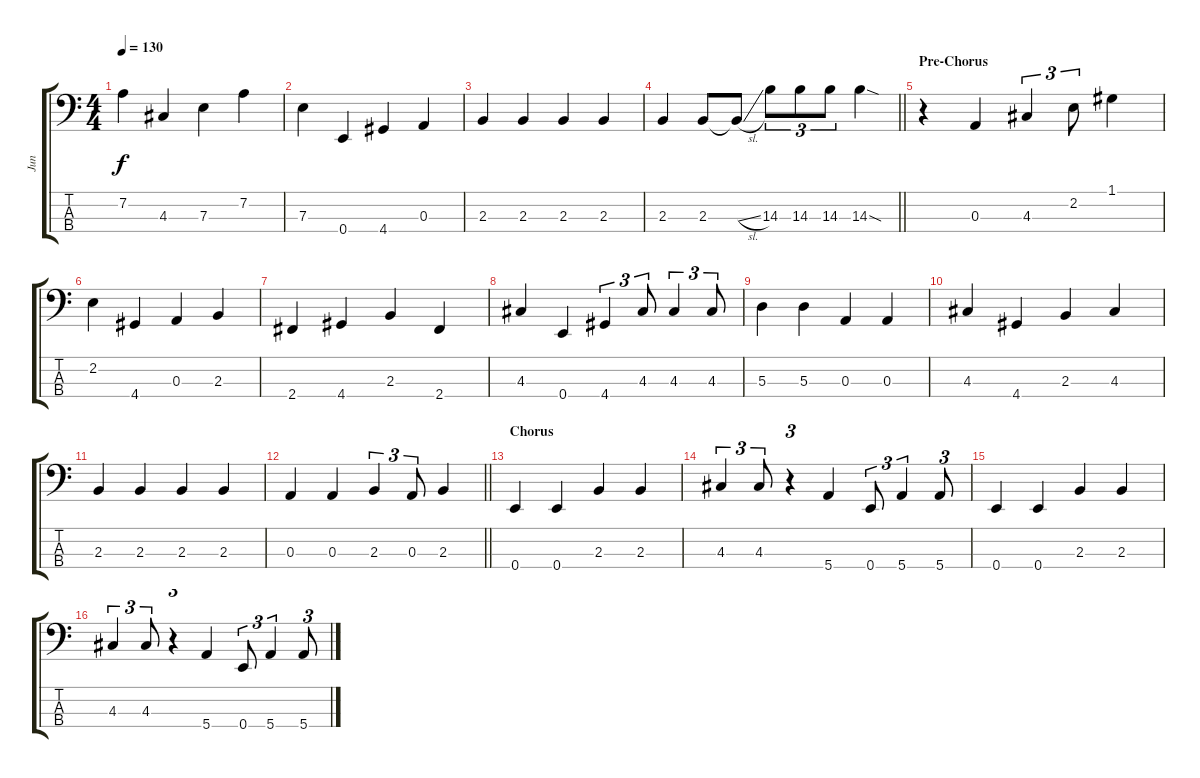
\track ("Jun" "Jun") {instrument electricbasspick}
\staff {score tabs}
\tuning (G2 D2 A1 E1) {hide}
\ts (4 4)
\tempo 130
\clef f4
\ks c
7.2.4{dy f} 4.3.4 7.3.4 7.2.4 |
7.3.4 0.4.4 4.4.4 0.3.4 |
2.3.4 2.3.4 2.3.4 2.3.4 |
\barLineRight lightlight
2.3.4 2.3.8 2.3{sl t}.8 14.3.8{tu (3 2)} 14.3.8{tu (3 2)} 14.3.8{tu (3 2)} 14.3{sod}.4 |
\section ("" "Pre-Chorus")
r.4 0.3.4 4.3.4{tu (3 2)} 2.2.8{tu (3 2)} 1.1.4 |
2.2.4 4.4.4 0.3.4 2.3.4 |
2.4.4 4.4.4 2.3.4 2.4.4 |
4.3.4 0.4.4 4.4.4{tu (3 2)} 4.3.8{tu (3 2)} 4.3.4{tu (3 2)} 4.3.8{tu (3 2)} |
5.3.4 5.3.4 0.3.4 0.3.4 |
4.3.4 4.4.4 2.3.4 4.3.4 |
2.3.4 2.3.4 2.3.4 2.3.4 |
\barLineRight lightlight
0.3.4 0.3.4 2.3.4{tu (3 2)} 0.3.8{tu (3 2)} 2.3.4 |
\section ("" "Chorus")
0.4.4 0.4.4 2.3.4 2.3.4 |
4.3.4{tu (3 2)} 4.3.8{tu (3 2)} r.4{tu (3 2)} 5.4.4 0.4.8{tu (3 2)} 5.4.4{tu (3 2)} 5.4.8{tu (3 2)} |
0.4.4 0.4.4 2.3.4 2.3.4 |
4.3.4{tu (3 2)} 4.3.8{tu (3 2)} r.4{tu (3 2)} 5.4.4 0.4.8{tu (3 2)} 5.4.4{tu (3 2)} 5.4.8{tu (3 2)}
